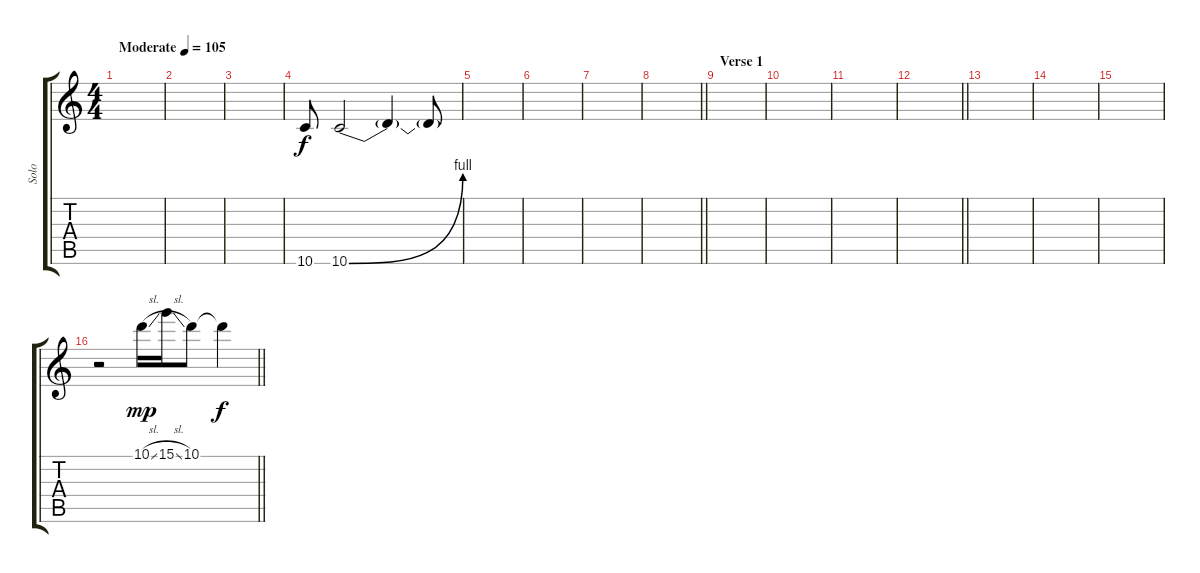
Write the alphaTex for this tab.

\track ("Solo" "Solo") {instrument overdrivenguitar}
\staff {score tabs}
\tuning (E4 B3 G3 D3 A2 D2) {hide}
\ts (4 4)
\tempo (105 "Moderate")
\clef g2
\ks c
|
|
|
10.6.8 10.6{be (bend 0 0 60 4)}.2 10.6{t}.4 10.6{t}.8 |
|
|
|
\barLineRight lightlight
|
\section ("" "Verse 1")
|
|
|
\barLineRight lightlight
|
|
|
|
\barLineRight lightlight
r.2 10.1{sl}.16{dy mp} 15.1{sl}.16 10.1.8 10.1{t}.4{dy f}
